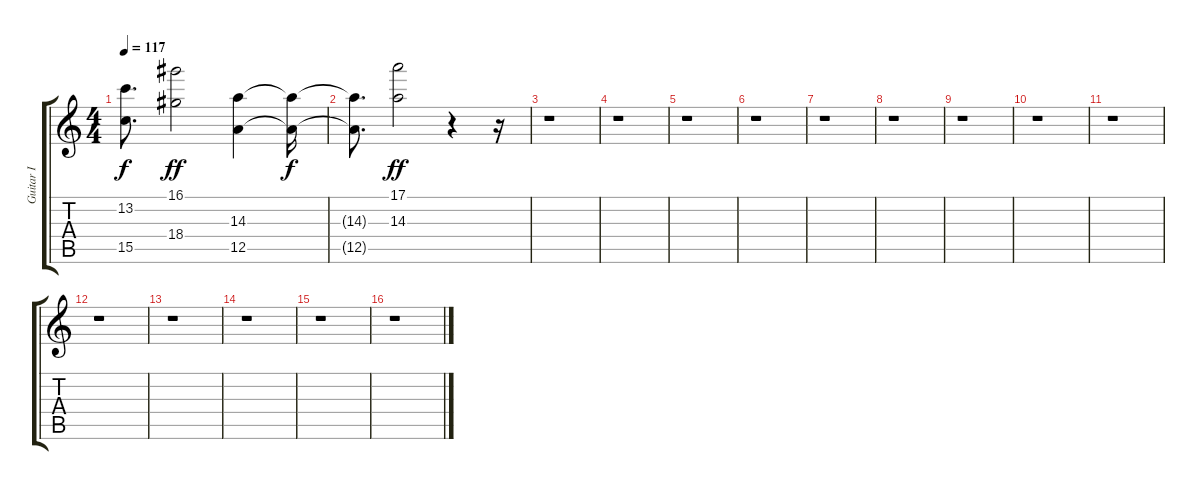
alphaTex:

\track ("Guitar I" "Guitar I") {instrument distortionguitar}
\staff {score tabs}
\tuning (E4 B3 G3 D3 A2 E2) {hide}
\ts (4 4)
\tempo 117
\clef g2
\ks c
(13.2{t} 15.5{t}).8{d dy f} (16.1 18.4).2{dy ff} (14.3 12.5).4 (14.3{t} 12.5{t}).16{dy f} |
(14.3{t} 12.5{t}).8{d} (17.1 14.3).2{dy ff} r.4 r.16 |
r.1 |
r.1 |
r.1 |
r.1 |
r.1 |
r.1 |
r.1 |
r.1 |
r.1 |
r.1 |
r.1 |
r.1 |
r.1 |
r.1
